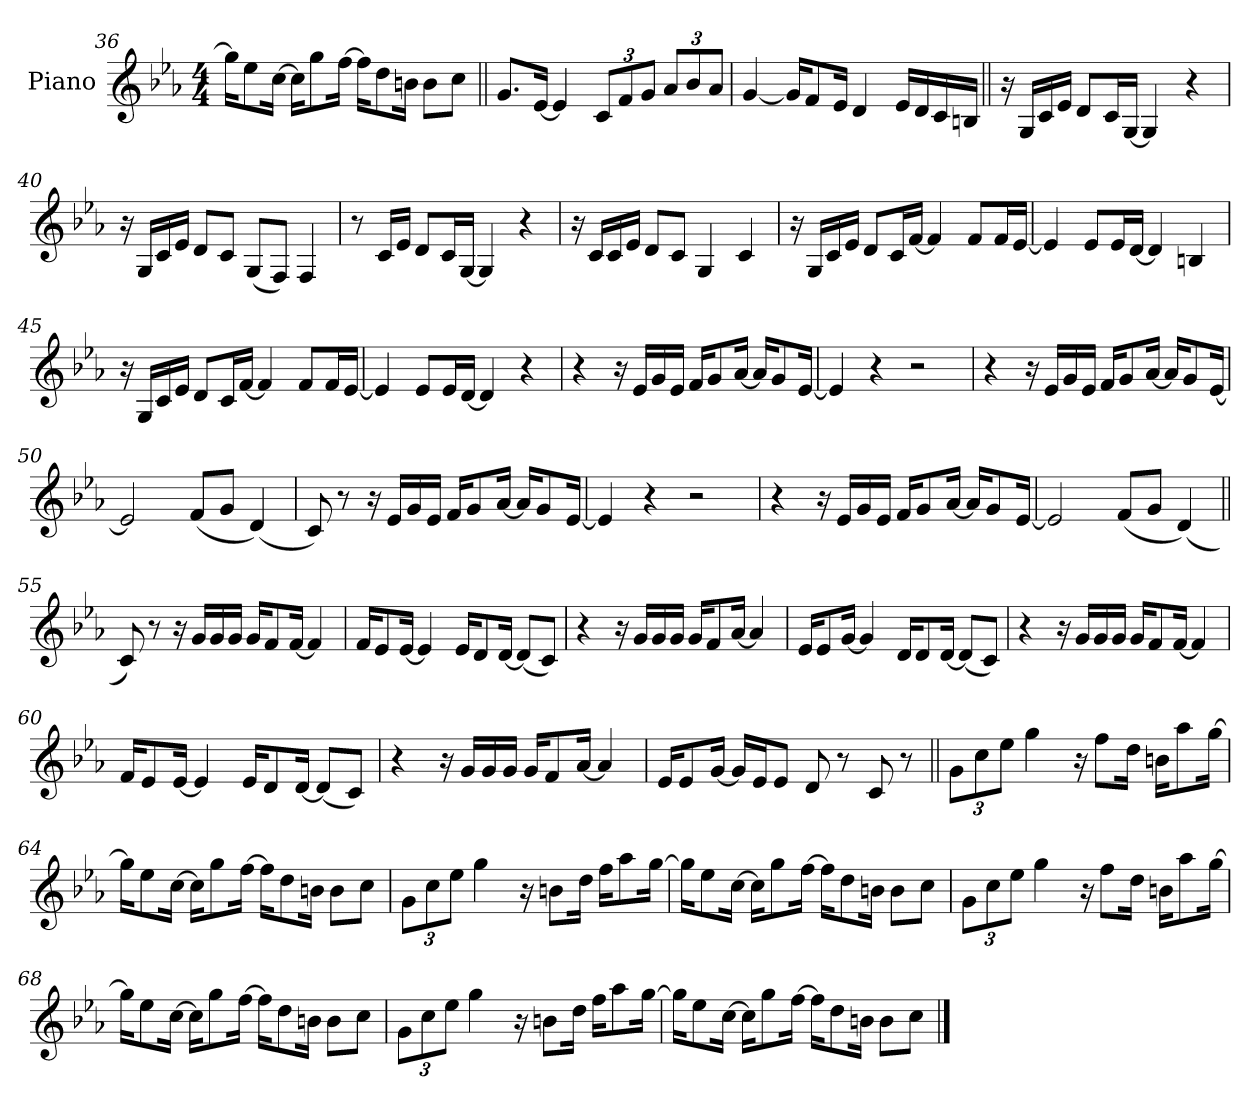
**kern
*part1
*staff1
*I"Piano
*I'Pno.
*clefG2
*k[b-e-a-]
*M4/4
=36
16ggKL]
8ee-
[16ccJk
16ccKL]
8gg
[16ffJk
16ffKL]
8dd
16bnJk
8bL
8ccJ
=37||
8.g!L
[16e-!Jk
4e-!]
*Xbrackettup
12c!L
12f!
12g!J
12a-!L
12b-!
12a-!J
=38
[4g!
16g!KL]
8f!
16e-!Jk
4d!
16e-!LL
16d!
16c!
16Bn!JJ
=39||
16r
16GLL
16c
16e-JJ
8dL
16cL
[16GJJ
4G]
4r
=40
16r
16GLL
16c
16e-JJ
8dL
8cJ
(<8GL
8FJ)
4F
=41
8r
16cLL
16e-JJ
8dL
16cL
[16GJJ
4G]
4r
=42
16r
16cLL
16c
16e-JJ
8dL
8cJ
4G
4c
=43
16r
16GLL
16c
16e-JJ
8dL
16cL
[16fJJ
4f]
8fL
16fL
[16e-JJ
=44
4e-]
8e-L
16e-L
[16dJJ
4d]
4Bn
=45
16r
16GLL
16c
16e-JJ
8dL
16cL
[16fJJ
4f]
8fL
16fL
[16e-JJ
=46
4e-]
8e-L
16e-L
[16dJJ
4d]
4r
=47
4r
16r
16e-LL
16g
16e-JJ
16fKL
8g
[16a-Jk
16a-KL]
8g
[16e-Jk
=48
4e-]
4r
2r
=49
4r
16r
16e-LL
16g
16e-JJ
16fKL
8g
[16a-Jk
16a-KL]
8g
[16e-Jk
=50
2e-]
(<8fL
8gJ
(<4d)
=51
8c)
8r
16r
16e-LL
16g
16e-JJ
16fKL
8g
[16a-Jk
16a-KL]
8g
[16e-Jk
=52
4e-]
4r
2r
=53
4r
16r
16e-LL
16g
16e-JJ
16fKL
8g
[16a-Jk
16a-KL]
8g
[16e-Jk
=54
2e-]
(<8fL
8gJ
(<4d)
=55||
8c)
8r
16r
16gLL
16g
16gJJ
16gKL
8f
[16fJk
4f]
=56
16fKL
8e-
[16e-Jk
4e-]
16e-KL
8d
[16dJk
(<8dL]
8cJ)
=57
4r
16r
16gLL
16g
16gJJ
16gKL
8f
[16a-Jk
4a-]
=58
16e-KL
8e-
[16gJk
4g]
16dKL
8d
[16dJk
(<8dL]
8cJ)
=59
4r
16r
16gLL
16g
16gJJ
16gKL
8f
[16fJk
4f]
=60
16fKL
8e-
[16e-Jk
4e-]
16e-KL
8d
[16dJk
(<8dL]
8cJ)
=61
4r
16r
16gLL
16g
16gJJ
16gKL
8f
[16a-Jk
4a-]
=62
16e-KL
8e-
[16gJk
16gLL]
16e-J
8e-J
8d
8r
8c
8r
=63||
12gL
12cc
12ee-J
4gg
16r
8ffL
16ddJk
16bnKL
8aa-
[16ggJk
=64
16ggKL]
8ee-
[16ccJk
16ccKL]
8gg
[16ffJk
16ffKL]
8dd
16bnJk
8bL
8ccJ
=65
12gL
12cc
12ee-J
4gg
16r
8bnL
16ddJk
16ffKL
8aa-
[16ggJk
=66
16ggKL]
8ee-
[16ccJk
16ccKL]
8gg
[16ffJk
16ffKL]
8dd
16bnJk
8bL
8ccJ
=67
12gL
12cc
12ee-J
4gg
16r
8ffL
16ddJk
16bnKL
8aa-
[16ggJk
=68
16ggKL]
8ee-
[16ccJk
16ccKL]
8gg
[16ffJk
16ffKL]
8dd
16bnJk
8bL
8ccJ
=69
12gL
12cc
12ee-J
4gg
16r
8bnL
16ddJk
16ffKL
8aa-
[16ggJk
=70
16ggKL]
8ee-
[16ccJk
16ccKL]
8gg
[16ffJk
16ffKL]
8dd
16bnJk
8bL
8ccJ
==
*-
